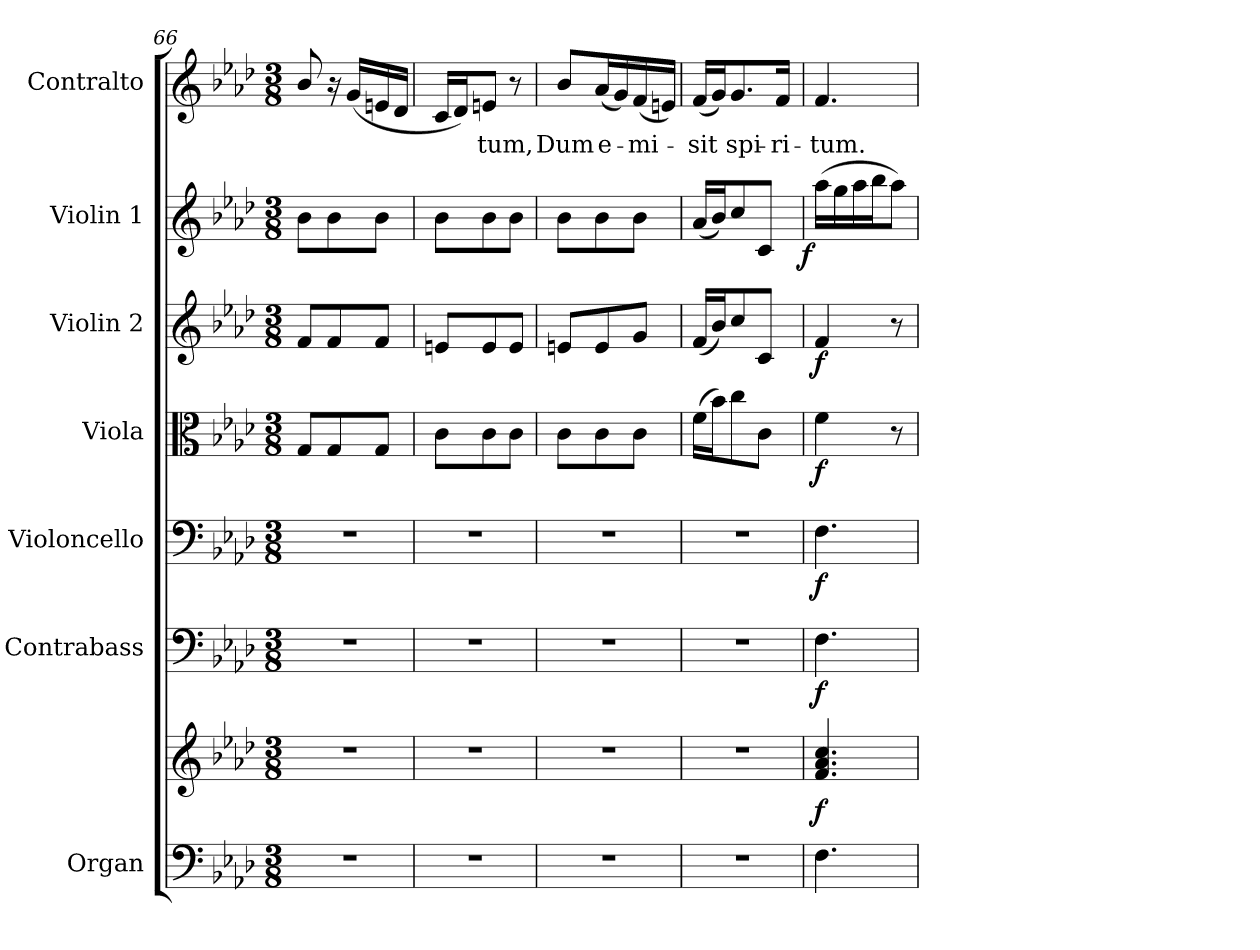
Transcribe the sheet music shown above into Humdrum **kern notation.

**kern	**kern	**dynam	**kern	**dynam	**kern	**dynam	**kern	**dynam	**kern	**dynam	**kern	**dynam	**kern	**text
*part7	*part7	*part7	*part6	*part6	*part5	*part5	*part4	*part4	*part3	*part3	*part2	*part2	*part1	*part1
*staff8	*staff7	*staff7/8	*staff6	*staff6	*staff5	*staff5	*staff4	*staff4	*staff3	*staff3	*staff2	*staff2	*staff1	*staff1
*I"Organ	*	*	*I"Contrabass	*	*I"Violoncello	*	*I"Viola	*	*I"Violin 2	*	*I"Violin 1	*	*I"Contralto	*
*I'Org.	*	*	*I'Cb.	*	*I'Vc.	*	*I'Vla.	*	*I'Vln. 2	*	*I'Vln. 1	*	*I'C.	*
*clefF4	*clefG2	*	*clefF4	*	*clefF4	*	*clefC3	*	*clefG2	*	*clefG2	*	*clefG2	*
*	*	*	*ITrd7c12	*	*	*	*	*	*	*	*	*	*	*
*k[b-e-a-d-]	*k[b-e-a-d-]	*	*k[b-e-a-d-]	*	*k[b-e-a-d-]	*	*k[b-e-a-d-]	*	*k[b-e-a-d-]	*	*k[b-e-a-d-]	*	*k[b-e-a-d-]	*
*f:	*f:	*	*f:	*	*f:	*	*f:	*	*f:	*	*f:	*	*f:	*
*M3/8	*M3/8	*	*M3/8	*	*M3/8	*	*M3/8	*	*M3/8	*	*M3/8	*	*M3/8	*
=66	=66	=66	=66	=66	=66	=66	=66	=66	=66	=66	=66	=66	=66	=66
!LO:N:vis=1	!LO:N:vis=1	!	!LO:N:vis=1	!	!LO:N:vis=1	!	!	!	!	!	!	!	!	!
4.r	4.r	.	4.r	.	4.r	.	8Gi/L	.	8fi/L	.	8b-i\L	.	8b-i/	.
.	.	.	.	.	.	.	8Gi/	.	8fi/	.	8b-i\	.	16r	.
.	.	.	.	.	.	.	.	.	.	.	.	.	(16gi/LL	.
.	.	.	.	.	.	.	8Gi/J	.	8fi/J	.	8b-i\J	.	16eni/	.
.	.	.	.	.	.	.	.	.	.	.	.	.	16d-i/JJ	.
!!LO:PB:g=z
=67	=67	=67	=67	=67	=67	=67	=67	=67	=67	=67	=67	=67	=67	=67
!LO:N:vis=1	!LO:N:vis=1	!	!LO:N:vis=1	!	!LO:N:vis=1	!	!	!	!	!	!	!	!	!
4.r	4.r	.	4.r	.	4.r	.	8ci\L	.	8eni/L	.	8b-i\L	.	16ci/LL	.
.	.	.	.	.	.	.	.	.	.	.	.	.	16d-i/J)	.
!	!	!	!	!	!	!	!	!	!	!	!	!	!	!LO:LY:b:color=#000000
.	.	.	.	.	.	.	8ci\	.	8ei/	.	8b-i\	.	8eni/J	-tum,
.	.	.	.	.	.	.	8ci\J	.	8ei/J	.	8b-i\J	.	8r	.
=68	=68	=68	=68	=68	=68	=68	=68	=68	=68	=68	=68	=68	=68	=68
!LO:N:vis=1	!LO:N:vis=1	!	!LO:N:vis=1	!	!LO:N:vis=1	!	!	!	!	!	!	!	!	!
!	!	!	!	!	!	!	!	!	!	!	!	!	!	!LO:LY:b:color=#000000
4.r	4.r	.	4.r	.	4.r	.	8ci\L	.	8eni/L	.	8b-i\L	.	8b-i/L	Dum
!	!	!	!	!	!	!	!	!	!	!	!	!	!	!LO:LY:b:color=#000000
.	.	.	.	.	.	.	8ci\	.	8ei/	.	8b-i\	.	(16a-i/L	e-
.	.	.	.	.	.	.	.	.	.	.	.	.	16gi/)	.
!	!	!	!	!	!	!	!	!	!	!	!	!	!	!LO:LY:b:color=#000000
.	.	.	.	.	.	.	8ci\J	.	8gi/J	.	8b-i\J	.	(16fi/	-mi-
.	.	.	.	.	.	.	.	.	.	.	.	.	16eni/JJ)	.
=69	=69	=69	=69	=69	=69	=69	=69	=69	=69	=69	=69	=69	=69	=69
!LO:N:vis=1	!LO:N:vis=1	!	!LO:N:vis=1	!	!LO:N:vis=1	!	!	!	!	!	!	!	!	!
!	!	!	!	!	!	!	!	!	!	!	!	!	!	!LO:LY:b:color=#000000
*	*	*	*	*	*	*	*	*	*	*	*^	*	*	*
4.r	4.r	.	4.r	.	4.r	.	(16fi\LL	.	(16fi/LL	.	(16a-i/LL	4ryy	.	(16fi/LL	-sit
.	.	.	.	.	.	.	16b-i\J)	.	16b-i/J)	.	16b-i/J)	.	.	16gi/J)	.
!	!	!	!	!	!	!	!	!	!	!	!	!	!	!	!LO:LY:b:color=#000000
.	.	.	.	.	.	.	8cci\	.	8cci/	.	8cci/	.	.	8.gi/	spi-
.	.	.	.	.	.	.	8ci\J	.	8ci/J	.	8ci/J	16ryy	.	.	.
!	!	!	!	!	!	!	!	!	!	!	!	!	!	!	!LO:LY:b:color=#000000
.	.	.	.	.	.	.	.	.	.	.	.	32ryy	.	16fi/Jk	-ri-
.	.	.	.	.	.	.	.	.	.	.	.	64ryy	.	.	.
.	.	.	.	.	.	.	.	.	.	.	.	128...ryy	.	.	.
.	.	.	.	.	.	.	.	.	.	.	.	1024ryy	f	.	.
*	*	*	*	*	*	*	*	*	*	*	*v	*v	*	*	*
=70	=70	=70	=70	=70	=70	=70	=70	=70	=70	=70	=70	=70	=70	=70
*	*	*	*	*	*	*	*	*	*	*	*^	*	*	*
!	!	!	!	!	!	!	!	!	!	!	!	!	!	!	!LO:LY:b:color=#000000
*	*	*	*	*	*	*	*	*	*	*	*v	*v	*	*	*
4.Fi\	4.fi/ 4.a-i 4.cci	f	4.FFi\	f	4.Fi\	f	4fi\	f	4fi/	f	(16aa-i\LL	.	4.fi/	-tum.
.	.	.	.	.	.	.	.	.	.	.	16ggi\	.	.	.
.	.	.	.	.	.	.	.	.	.	.	16aa-i\	.	.	.
.	.	.	.	.	.	.	.	.	.	.	16bb-i\J	.	.	.
.	.	.	.	.	.	.	8r	.	8r	.	8aa-i\J)	.	.	.
=	=	=	=	=	=	=	=	=	=	=	=	=	=	=
*-	*-	*-	*-	*-	*-	*-	*-	*-	*-	*-	*-	*-	*-	*-
